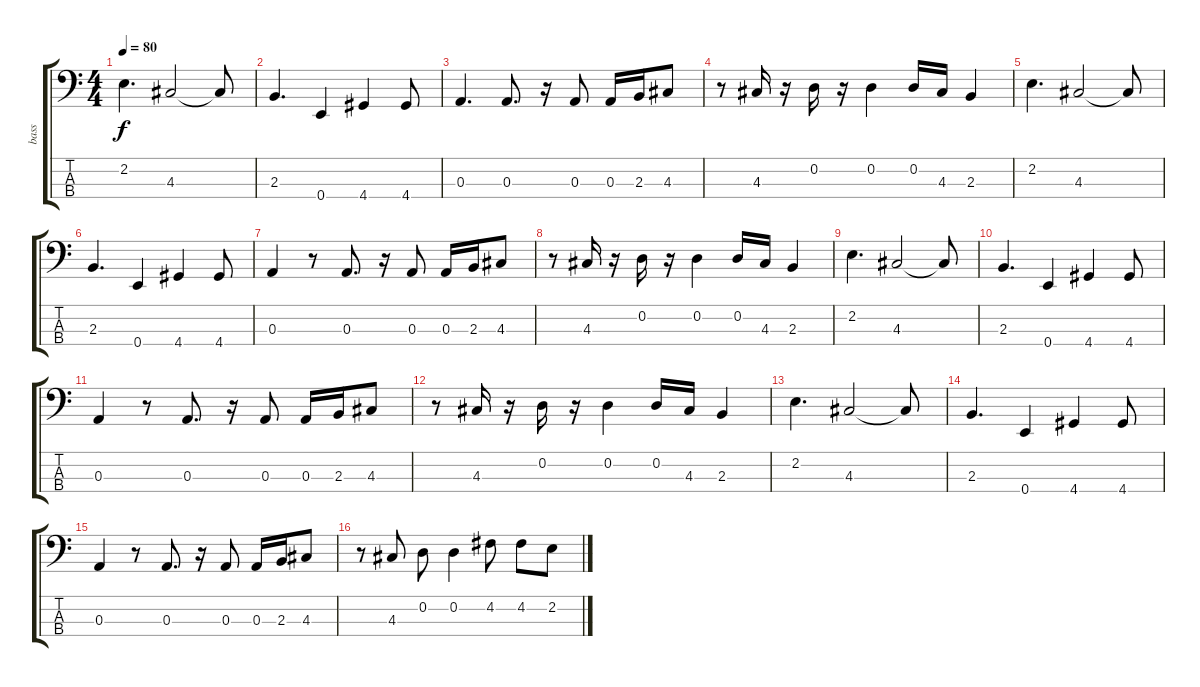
\track ("bass" "bass") {instrument electricbassfinger}
\staff {score tabs}
\tuning (G2 D2 A1 E1) {hide}
\ts (4 4)
\tempo 80
\clef f4
\ks c
2.2.4{d dy f} 4.3.2 4.3{t}.8 |
2.3.4{d} 0.4.4 4.4.4 4.4.8 |
0.3.4{d} 0.3.8{d} r.16 0.3.8 0.3.16 2.3.16 4.3.8 |
r.8 4.3.16 r.16 0.2.16 r.16 0.2.4 0.2.16 4.3.16 2.3.4 |
2.2.4{d} 4.3.2 4.3{t}.8 |
2.3.4{d} 0.4.4 4.4.4 4.4.8 |
0.3.4 r.8 0.3.8{d} r.16 0.3.8 0.3.16 2.3.16 4.3.8 |
r.8 4.3.16 r.16 0.2.16 r.16 0.2.4 0.2.16 4.3.16 2.3.4 |
2.2.4{d} 4.3.2 4.3{t}.8 |
2.3.4{d} 0.4.4 4.4.4 4.4.8 |
0.3.4 r.8 0.3.8{d} r.16 0.3.8 0.3.16 2.3.16 4.3.8 |
r.8 4.3.16 r.16 0.2.16 r.16 0.2.4 0.2.16 4.3.16 2.3.4 |
2.2.4{d} 4.3.2 4.3{t}.8 |
2.3.4{d} 0.4.4 4.4.4 4.4.8 |
0.3.4 r.8 0.3.8{d} r.16 0.3.8 0.3.16 2.3.16 4.3.8 |
r.8 4.3.8 0.2.8 0.2.4 4.2.8 4.2.8 2.2.8
